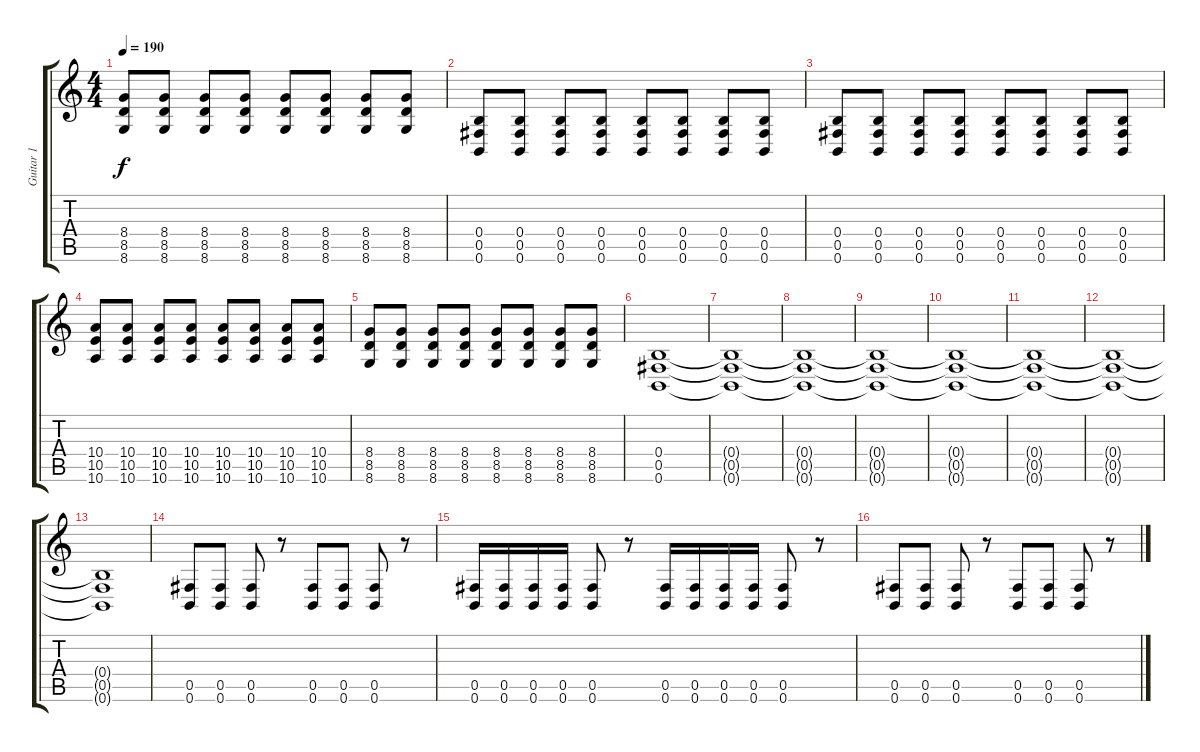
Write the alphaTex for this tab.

\track ("Guitar 1" "Guitar 1") {instrument distortionguitar}
\staff {score tabs}
\tuning (Db4 Ab3 E3 B2 Gb2 B1) {hide}
\ts (4 4)
\tempo 190
\clef g2
\ks c
(8.4 8.5 8.6).8{dy f} (8.4 8.5 8.6).8 (8.4 8.5 8.6).8 (8.4 8.5 8.6).8 (8.4 8.5 8.6).8 (8.4 8.5 8.6).8 (8.4 8.5 8.6).8 (8.4 8.5 8.6).8 |
(0.4 0.5 0.6).8 (0.4 0.5 0.6).8 (0.4 0.5 0.6).8 (0.4 0.5 0.6).8 (0.4 0.5 0.6).8 (0.4 0.5 0.6).8 (0.4 0.5 0.6).8 (0.4 0.5 0.6).8 |
(0.4 0.5 0.6).8 (0.4 0.5 0.6).8 (0.4 0.5 0.6).8 (0.4 0.5 0.6).8 (0.4 0.5 0.6).8 (0.4 0.5 0.6).8 (0.4 0.5 0.6).8 (0.4 0.5 0.6).8 |
(10.4 10.5 10.6).8 (10.4 10.5 10.6).8 (10.4 10.5 10.6).8 (10.4 10.5 10.6).8 (10.4 10.5 10.6).8 (10.4 10.5 10.6).8 (10.4 10.5 10.6).8 (10.4 10.5 10.6).8 |
(8.4 8.5 8.6).8 (8.4 8.5 8.6).8 (8.4 8.5 8.6).8 (8.4 8.5 8.6).8 (8.4 8.5 8.6).8 (8.4 8.5 8.6).8 (8.4 8.5 8.6).8 (8.4 8.5 8.6).8 |
(0.4 0.5 0.6).1{balance 16} |
(0.4{t} 0.5{t} 0.6{t}).1 |
(0.4{t} 0.5{t} 0.6{t}).1 |
(0.4{t} 0.5{t} 0.6{t}).1 |
(0.4{t} 0.5{t} 0.6{t}).1 |
(0.4{t} 0.5{t} 0.6{t}).1 |
(0.4{t} 0.5{t} 0.6{t}).1 |
(0.4{t} 0.5{t} 0.6{t}).1 |
(0.5 0.6).8 (0.5 0.6).8 (0.5 0.6).8 r.8 (0.5 0.6).8 (0.5 0.6).8 (0.5 0.6).8 r.8 |
(0.5 0.6).16 (0.5 0.6).16 (0.5 0.6).16 (0.5 0.6).16 (0.5 0.6).8 r.8 (0.5 0.6).16 (0.5 0.6).16 (0.5 0.6).16 (0.5 0.6).16 (0.5 0.6).8 r.8 |
(0.5 0.6).8 (0.5 0.6).8 (0.5 0.6).8 r.8 (0.5 0.6).8 (0.5 0.6).8 (0.5 0.6).8 r.8
